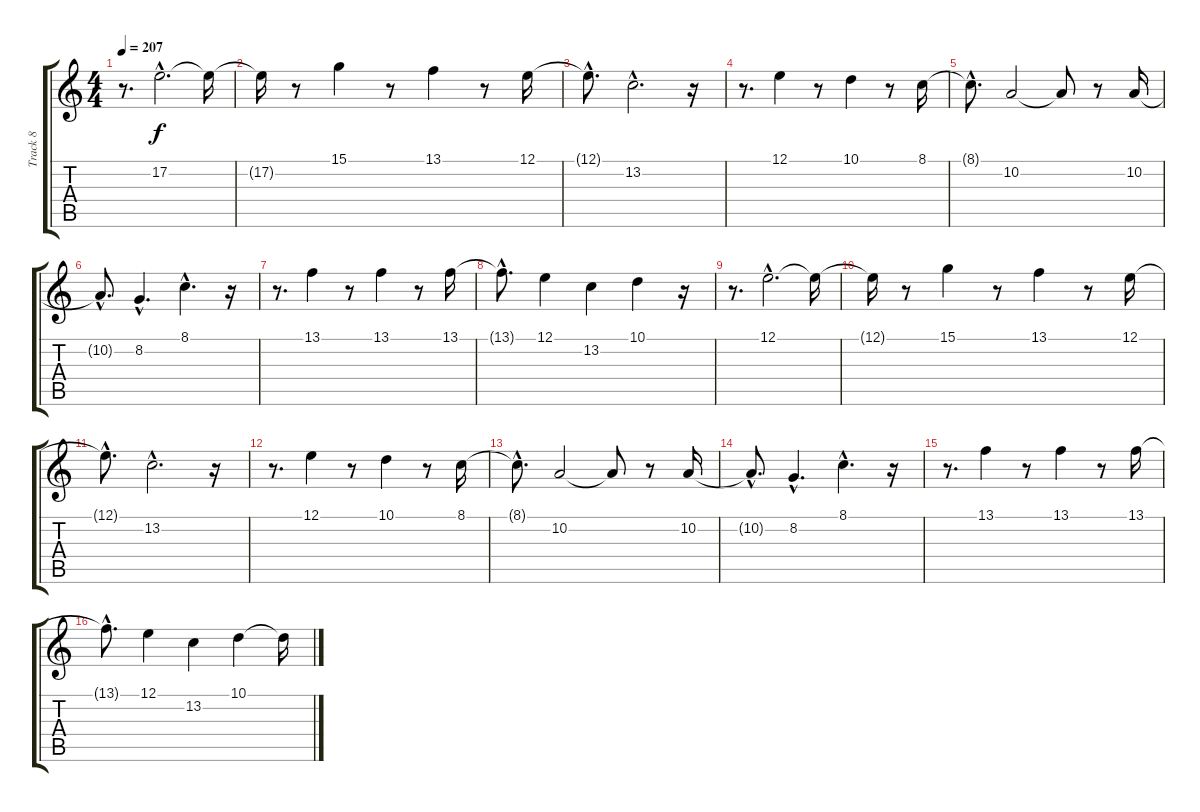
\track ("Track 8" "Track 8") {instrument lead1square}
\staff {score tabs}
\tuning (E4 B3 G3 D3 A2 E2) {hide}
\ts (4 4)
\tempo 207
\clef g2
\ks c
r.8{d dy f instrument lead1square} 17.2{hac}.2{d} 17.2{t}.16 |
17.2{t}.16 r.8 15.1.4 r.8 13.1.4 r.8 12.1.16 |
12.1{hac t}.8{d} 13.2{hac}.2{d} r.16 |
r.8{d} 12.1.4 r.8 10.1.4 r.8 8.1.16 |
8.1{hac t}.8{d} 10.2.2 10.2{t}.8 r.8 10.2.16 |
10.2{hac t}.8{d} 8.2{hac}.4{d} 8.1{hac}.4{d} r.16 |
r.8{d} 13.1.4 r.8 13.1.4 r.8 13.1.16 |
13.1{hac t}.8{d} 12.1.4 13.2.4 10.1.4 r.16 |
r.8{d} 12.1{hac}.2{d} 12.1{t}.16 |
12.1{t}.16 r.8 15.1.4 r.8 13.1.4 r.8 12.1.16 |
12.1{hac t}.8{d} 13.2{hac}.2{d} r.16 |
r.8{d} 12.1.4 r.8 10.1.4 r.8 8.1.16 |
8.1{hac t}.8{d} 10.2.2 10.2{t}.8 r.8 10.2.16 |
10.2{hac t}.8{d} 8.2{hac}.4{d} 8.1{hac}.4{d} r.16 |
r.8{d} 13.1.4 r.8 13.1.4 r.8 13.1.16 |
13.1{hac t}.8{d} 12.1.4 13.2.4 10.1.4 10.1{t}.16
